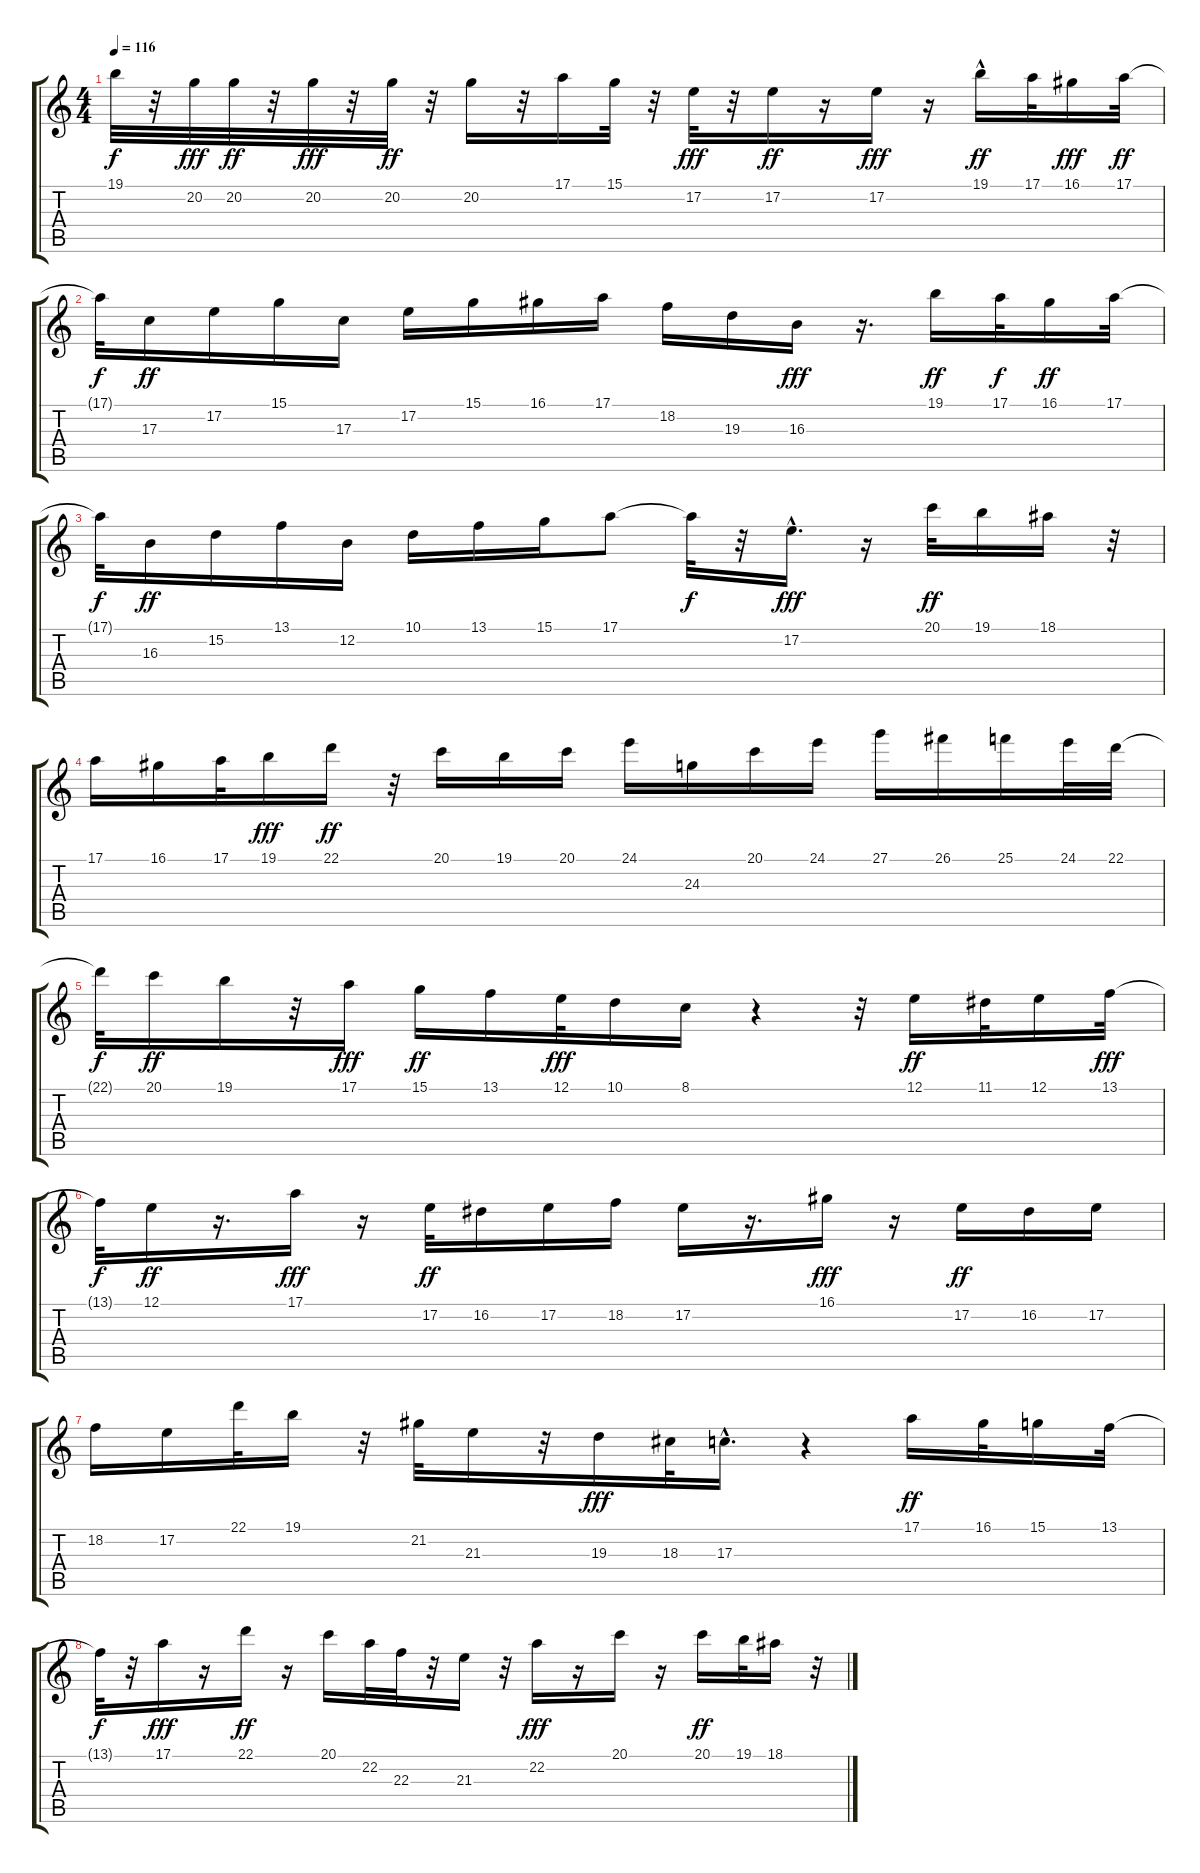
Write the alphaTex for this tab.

\track "" {instrument flute}
\staff {score tabs}
\tuning (E4 B3 G3 D3 A2 E2) {hide}
\ts (4 4)
\tempo 116
\clef g2
\ks c
19.1{t}.32{dy f} r.32 20.2.32{dy fff} 20.2.32{dy ff} r.32 20.2.32{dy fff} r.32 20.2.32{dy ff} r.32 20.2.16 r.32 17.1.16 15.1.32 r.32 17.2.32{dy fff} r.32 17.2.16{dy ff} r.16 17.2.16{dy fff} r.16 19.1{hac}.16{dy ff} 17.1.32 16.1.16{dy fff} 17.1.32{dy ff} |
17.1{t}.32{dy f} 17.3.16{dy ff} 17.2.16 15.1.16 17.3.16 17.2.16 15.1.16 16.1.16 17.1.16 18.2.16 19.3.16 16.3.16{dy fff} r.16{d} 19.1.16{dy ff} 17.1.32{dy f} 16.1.16{dy ff} 17.1.32 |
17.1{t}.32{dy f} 16.3.16{dy ff} 15.2.16 13.1.16 12.2.16 10.1.16 13.1.16 15.1.16 17.1.8 17.1{t}.32{dy f} r.32 17.2{hac}.16{d dy fff} r.16 20.1.32{dy ff} 19.1.16 18.1.16 r.32 |
17.1.16 16.1.16 17.1.32 19.1.16{dy fff} 22.1.16{dy ff} r.32 20.1.16 19.1.16 20.1.16 24.1.16 24.3.16 20.1.16 24.1.16 27.1.16 26.1.16 25.1.16 24.1.32 22.1.32 |
22.1{t}.32{dy f} 20.1.16{dy ff} 19.1.16 r.32 17.1.16{dy fff} 15.1.16{dy ff} 13.1.16 12.1.32{dy fff} 10.1.16 8.1.16 r.4 r.32 12.1.16{dy ff} 11.1.32 12.1.16 13.1.32{dy fff} |
13.1{t}.32{dy f} 12.1.16{dy ff} r.16{d} 17.1.16{dy fff} r.16 17.2.32{dy ff} 16.2.16 17.2.16 18.2.16 17.2.16 r.16{d} 16.1.16{dy fff} r.16 17.2.16{dy ff} 16.2.16 17.2.16 |
18.2.16 17.2.16 22.1.32 19.1.16 r.32 21.2.32 21.3.16 r.32 19.3.16{dy fff} 18.3.32 17.3{hac}.16{d} r.4 17.1.16{dy ff} 16.1.32 15.1.16 13.1.32 |
13.1{t}.32{dy f} r.32 17.1.16{dy fff} r.16 22.1.16{dy ff} r.16 20.1.16 22.2.32 22.3.32 r.32 21.3.16 r.32 22.2.16{dy fff} r.16 20.1.16 r.16 20.1.16{dy ff} 19.1.32 18.1.16 r.32
